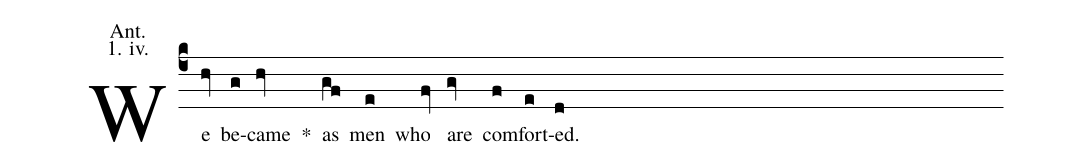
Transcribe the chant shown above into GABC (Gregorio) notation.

annotation: Ant.;
annotation: 1. iv.;
%%
(c4) We(hv) be(g)came(hv) <sp>*</sp>() as(gf) men(e) who(fv) are(gv) com(f)fort(e)ed.(d)
